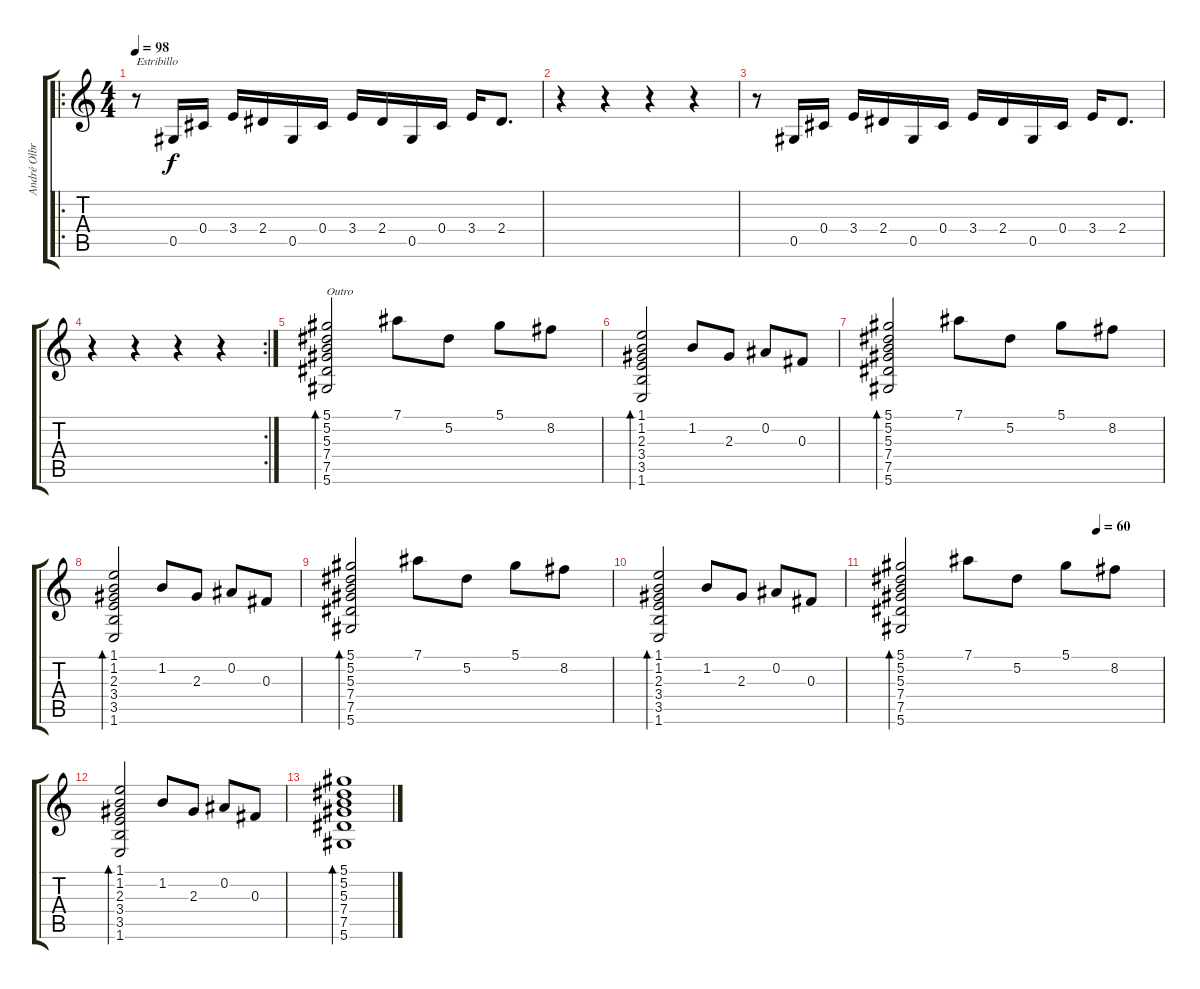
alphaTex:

\track ("André Olbrich" "André Olbr") {instrument acousticguitarsteel}
\staff {score tabs}
\tuning (Eb4 Bb3 Gb3 Db3 Ab2 Eb2) {hide}
\ro
\ts (4 4)
\tempo 98
\clef g2
\ks c
r.8{txt "Estribillo" dy mp} 0.5.16{dy f} 0.4.16 3.4.16 2.4.16 0.5.16 0.4.16 3.4.16 2.4.16 0.5.16 0.4.16 3.4.16 2.4.8{d} |
r.4 r.4 r.4 r.4 |
r.8 0.5.16 0.4.16 3.4.16 2.4.16 0.5.16 0.4.16 3.4.16 2.4.16 0.5.16 0.4.16 3.4.16 2.4.8{d} |
\rc 2
r.4 r.4 r.4 r.4 |
(5.1 5.2 5.3 7.4 7.5 5.6).2{bd 240 txt "Outro" volume 8} 7.1.8 5.2.8 5.1.8 8.2.8 |
(1.1 1.2 2.3 3.4 3.5 1.6).2{bd 240} 1.2.8 2.3.8 0.2.8 0.3.8 |
(5.1 5.2 5.3 7.4 7.5 5.6).2{bd 240} 7.1.8 5.2.8 5.1.8 8.2.8 |
(1.1 1.2 2.3 3.4 3.5 1.6).2{bd 240} 1.2.8 2.3.8 0.2.8 0.3.8 |
(5.1 5.2 5.3 7.4 7.5 5.6).2{bd 240} 7.1.8 5.2.8 5.1.8 8.2.8 |
(1.1 1.2 2.3 3.4 3.5 1.6).2{bd 240} 1.2.8 2.3.8 0.2.8 0.3.8 |
\tempo (60 0.75)
(5.1 5.2 5.3 7.4 7.5 5.6).2{bd 240} 7.1.8 5.2.8 5.1.8 8.2.8 |
(1.1 1.2 2.3 3.4 3.5 1.6).2{bd 240} 1.2.8 2.3.8 0.2.8 0.3.8 |
(5.1 5.2 5.3 7.4 7.5 5.6).1{bd 240}
